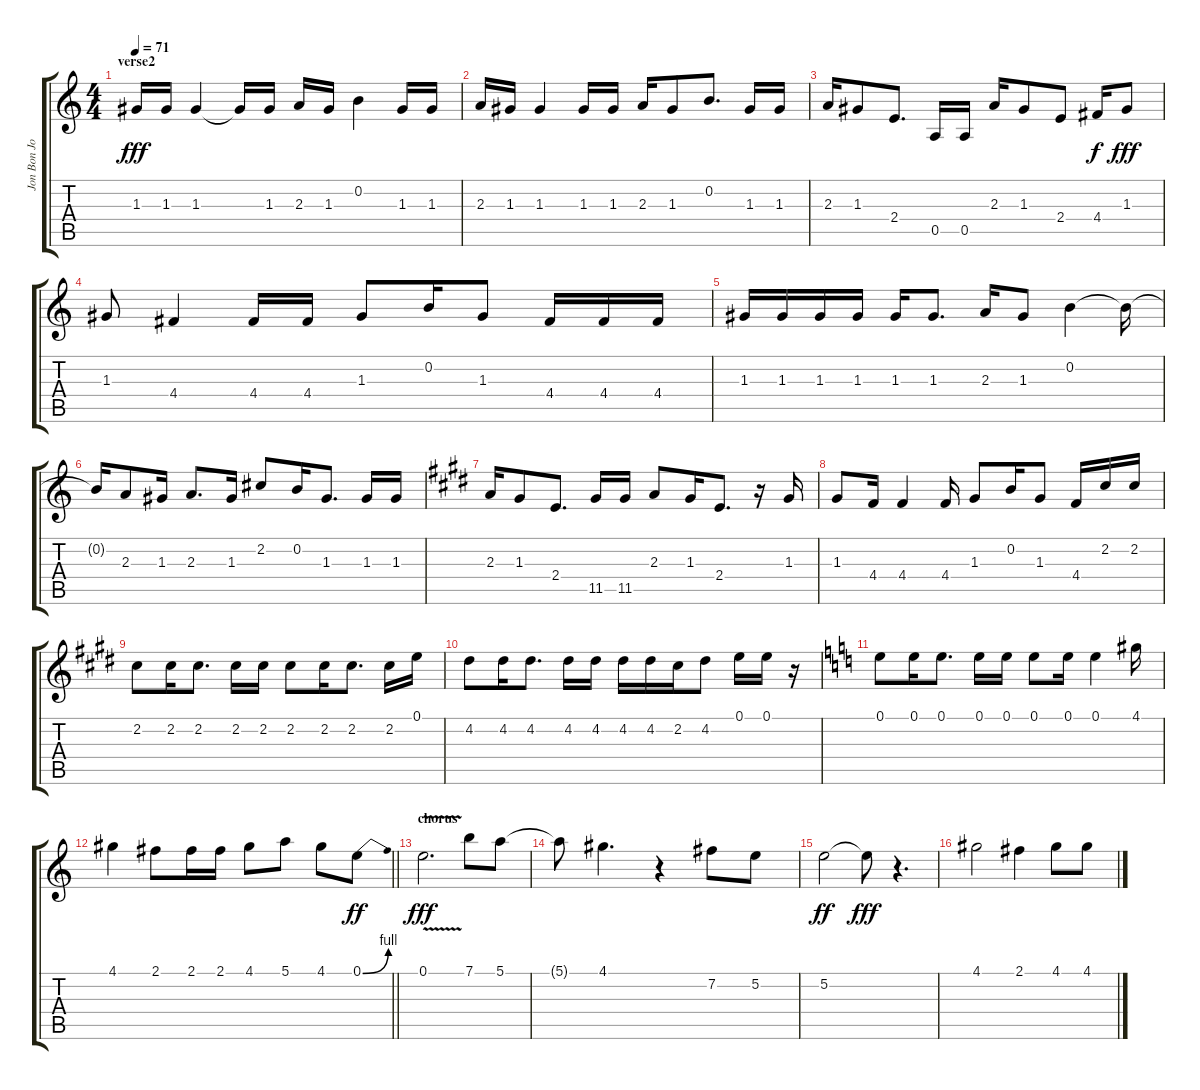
\track ("Jon Bon Jovi" "Jon Bon Jo") {mute instrument electricguitarjazz}
\staff {score tabs}
\tuning (E4 B3 G3 D3 A2 E2) {hide}
\ts (4 4)
\section ("" "verse2")
\tempo 71
\clef g2
\ks c
1.3.16{dy fff} 1.3.16 1.3.4 1.3{t}.16 1.3.16 2.3.16 1.3.16 0.2.4 1.3.16 1.3.16 |
2.3.16 1.3.16 1.3.4 1.3.16 1.3.16 2.3.16 1.3.8 0.2.8{d} 1.3.16 1.3.16 |
2.3.16 1.3.8 2.4.8{d} 0.5.16 0.5.16 2.3.16 1.3.8 2.4.8 4.4.16{dy f} 1.3.8{dy fff} |
1.3.8 4.4.4 4.4.16 4.4.16 1.3.8 0.2.16 1.3.8 4.4.16 4.4.16 4.4.16 |
1.3.16 1.3.16 1.3.16 1.3.16 1.3.16 1.3.8{d} 2.3.16 1.3.8 0.2.4 0.2{t}.16 |
0.2{t}.16 2.3.8 1.3.16 2.3.8{d} 1.3.16 2.2.8 0.2.16 1.3.8{d} 1.3.16 1.3.16 |
\ks e
2.3.16 1.3.8 2.4.8{d} 11.5.16 11.5.16 2.3.8 1.3.16 2.4.8{d} r.16 1.3.16 |
1.3.8 4.4.16 4.4.4 4.4.16 1.3.8 0.2.16 1.3.8 4.4.16 2.2.16 2.2.16 |
2.2.8 2.2.16 2.2.8{d} 2.2.16 2.2.16 2.2.8 2.2.16 2.2.8{d} 2.2.16 0.1.16 |
4.2.8 4.2.16 4.2.8{d} 4.2.16 4.2.16 4.2.16 4.2.16 2.2.16 4.2.8 0.1.16 0.1.16 r.16 |
\ks c
0.1.8 0.1.16 0.1.8{d} 0.1.16 0.1.16 0.1.8 0.1.16 0.1.4 4.1.16 |
\barLineRight lightlight
4.1.4 2.1.8 2.1.16 2.1.16 4.1.8 5.1.8 4.1.8 0.1{be (bend 0 0 60 4)}.8{dy ff} |
\section ("" "chorus")
0.1{v}.2{d dy fff} 7.1.8 5.1.8 |
5.1{t}.8 4.1.4{d} r.4 7.2.8 5.2.8 |
5.2.2{dy ff} 5.2{t}.8{dy fff} r.4{d} |
4.1.2 2.1.4 4.1.8 4.1.8
